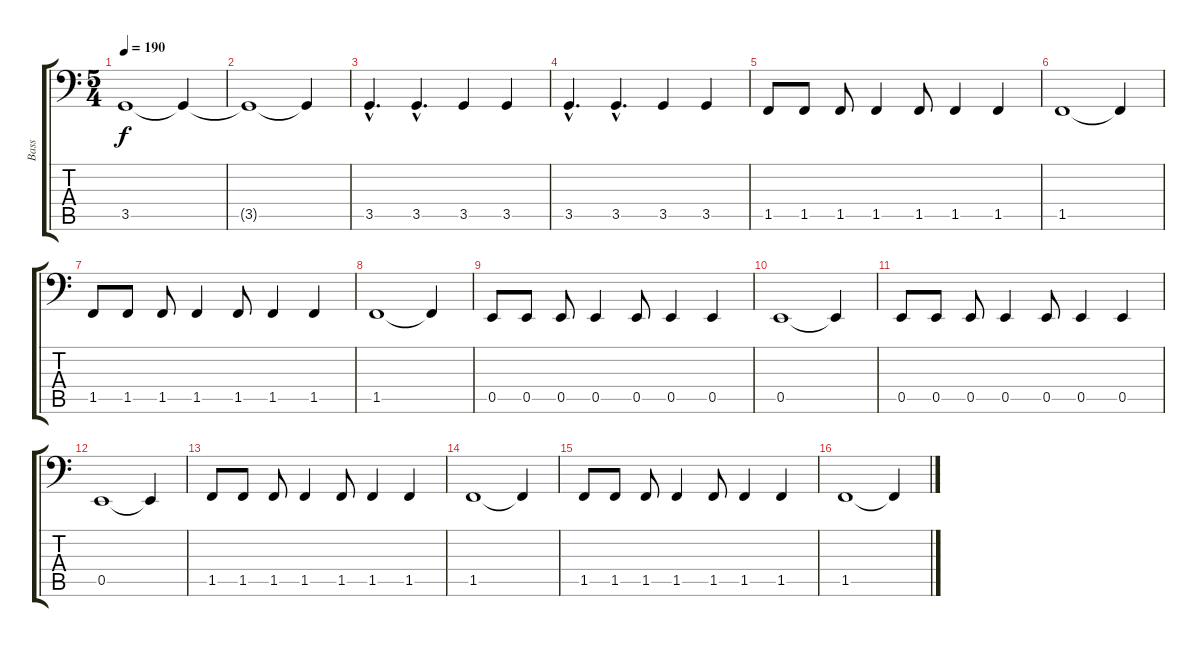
\track ("Bass" "Bass") {instrument electricbassfinger}
\staff {score tabs}
\tuning (B2 G2 D2 A1 E1 B0) {hide}
\ts (5 4)
\tempo 190
\clef f4
\ks c
3.5.1{dy f} 3.5{t}.4 |
3.5{t}.1 3.5{t}.4 |
3.5{hac}.4{d} 3.5{hac}.4{d} 3.5.4 3.5.4 |
3.5{hac}.4{d} 3.5{hac}.4{d} 3.5.4 3.5.4 |
1.5.8 1.5.8 1.5.8 1.5.4 1.5.8 1.5.4 1.5.4 |
1.5.1 1.5{t}.4 |
1.5.8 1.5.8 1.5.8 1.5.4 1.5.8 1.5.4 1.5.4 |
1.5.1 1.5{t}.4 |
0.5.8 0.5.8 0.5.8 0.5.4 0.5.8 0.5.4 0.5.4 |
0.5.1 0.5{t}.4 |
0.5.8 0.5.8 0.5.8 0.5.4 0.5.8 0.5.4 0.5.4 |
0.5.1 0.5{t}.4 |
1.5.8 1.5.8 1.5.8 1.5.4 1.5.8 1.5.4 1.5.4 |
1.5.1 1.5{t}.4 |
1.5.8 1.5.8 1.5.8 1.5.4 1.5.8 1.5.4 1.5.4 |
1.5.1 1.5{t}.4
